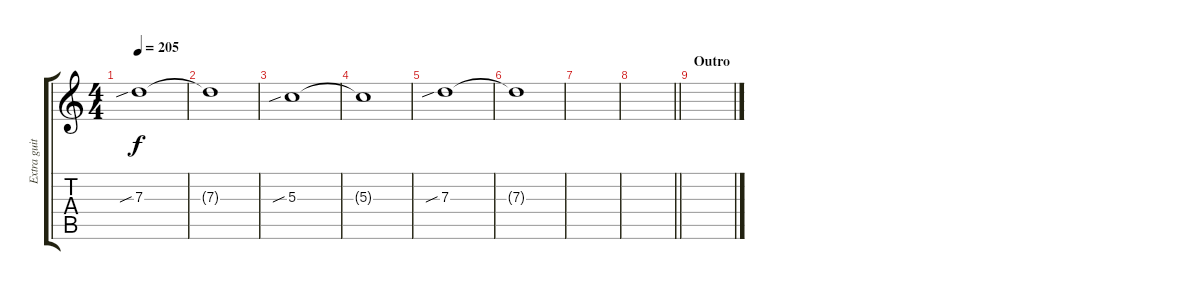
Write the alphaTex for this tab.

\track ("Extra guitar/Solo" "Extra guit") {instrument overdrivenguitar}
\staff {score tabs}
\tuning (E4 B3 G3 D3 A2 D2) {hide}
\ts (4 4)
\tempo 205
\clef g2
\ks c
7.3{sib}.1{dy f} |
7.3{t}.1 |
5.3{sib}.1 |
5.3{t}.1 |
7.3{sib}.1 |
7.3{t}.1 |
|
\barLineRight lightlight
|
\section ("" "Outro")
